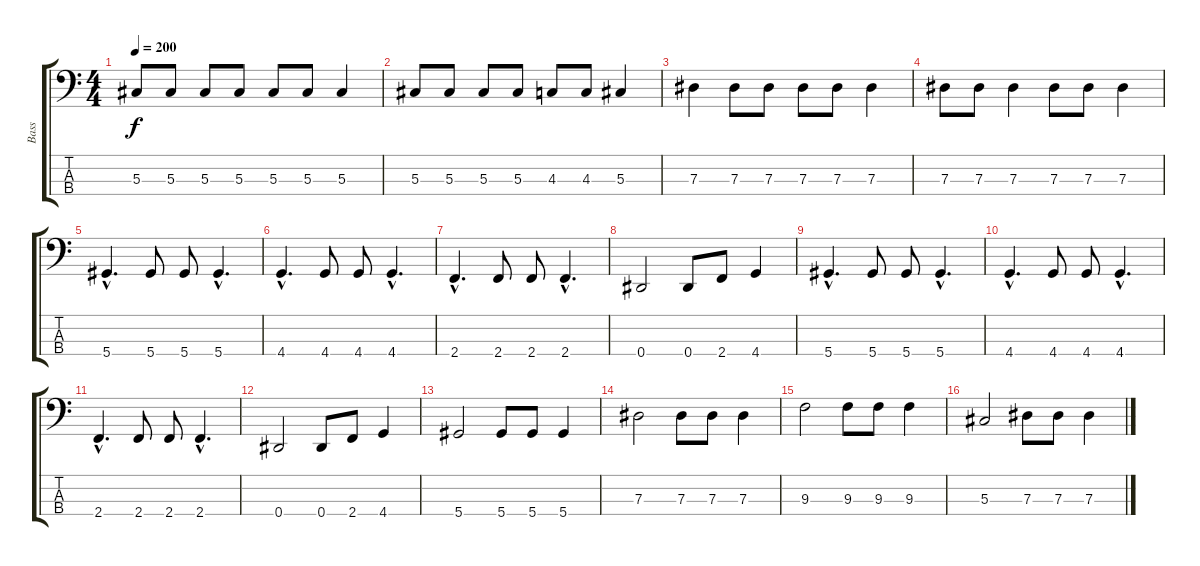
\track ("Bass" "Bass") {instrument electricbasspick}
\staff {score tabs}
\tuning (Gb2 Db2 Ab1 Eb1) {hide}
\ts (4 4)
\tempo 200
\clef f4
\ks c
5.3.8{dy f} 5.3.8 5.3.8 5.3.8 5.3.8 5.3.8 5.3.4 |
5.3.8 5.3.8 5.3.8 5.3.8 4.3.8 4.3.8 5.3.4 |
7.3.4 7.3.8 7.3.8 7.3.8 7.3.8 7.3.4 |
7.3.8 7.3.8 7.3.4 7.3.8 7.3.8 7.3.4 |
5.4{hac}.4{d} 5.4.8 5.4.8 5.4{hac}.4{d} |
4.4{hac}.4{d} 4.4.8 4.4.8 4.4{hac}.4{d} |
2.4{hac}.4{d} 2.4.8 2.4.8 2.4{hac}.4{d} |
0.4.2 0.4.8 2.4.8 4.4.4 |
5.4{hac}.4{d} 5.4.8 5.4.8 5.4{hac}.4{d} |
4.4{hac}.4{d} 4.4.8 4.4.8 4.4{hac}.4{d} |
2.4{hac}.4{d} 2.4.8 2.4.8 2.4{hac}.4{d} |
0.4.2 0.4.8 2.4.8 4.4.4 |
5.4.2 5.4.8 5.4.8 5.4.4 |
7.3.2 7.3.8 7.3.8 7.3.4 |
9.3.2 9.3.8 9.3.8 9.3.4 |
5.3.2 7.3.8 7.3.8 7.3.4
